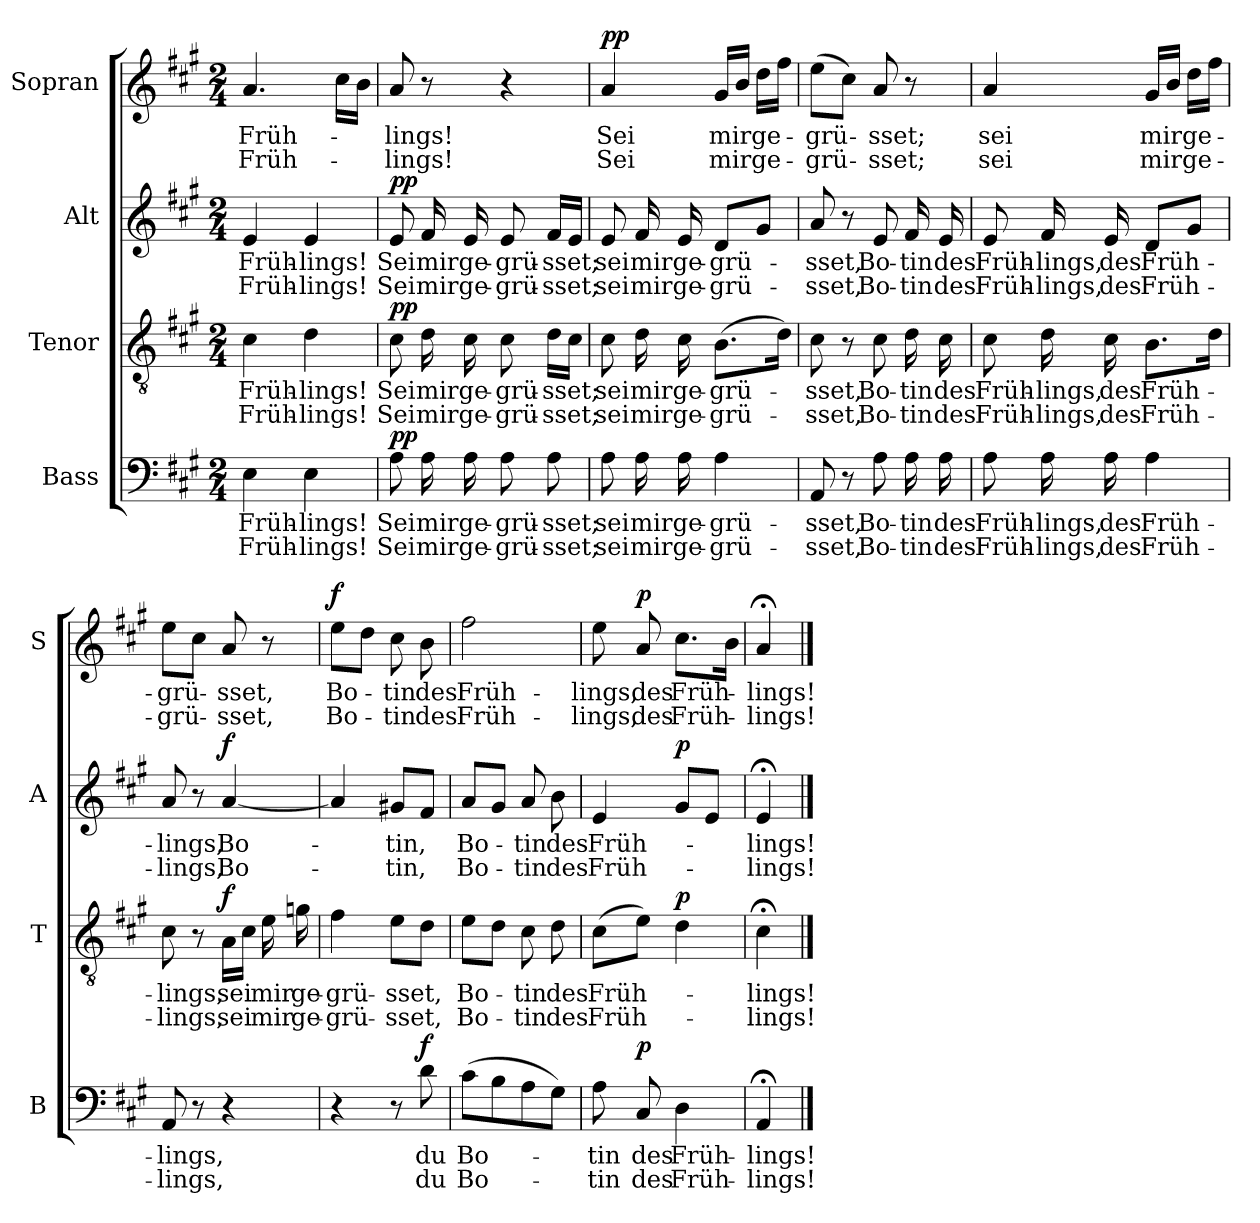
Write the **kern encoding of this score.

**kern	**text	**text	**dynam	**kern	**text	**text	**dynam	**kern	**text	**text	**dynam	**kern	**text	**text	**dynam
*part4	*part4	*part4	*part4	*part3	*part3	*part3	*part3	*part2	*part2	*part2	*part2	*part1	*part1	*part1	*part1
*staff4	*staff4	*staff4	*staff4	*staff3	*staff3	*staff3	*staff3	*staff2	*staff2	*staff2	*staff2	*staff1	*staff1	*staff1	*staff1
*I"Bass	*	*	*	*I"Tenor	*	*	*	*I"Alt	*	*	*	*I"Sopran	*	*	*
*I'B	*	*	*	*I'T	*	*	*	*I'A	*	*	*	*I'S	*	*	*
*clefF4	*	*	*	*clefGv2	*	*	*	*clefG2	*	*	*	*clefG2	*	*	*
*k[f#c#g#]	*	*	*	*k[f#c#g#]	*	*	*	*k[f#c#g#]	*	*	*	*k[f#c#g#]	*	*	*
*A:	*	*	*	*A:	*	*	*	*A:	*	*	*	*A:	*	*	*
*M2/4	*	*	*	*M2/4	*	*	*	*M2/4	*	*	*	*M2/4	*	*	*
=	=	=	=	=	=	=	=	=	=	=	=	=	=	=	=
4E	Früh-	Früh-	.	4c#	Früh-	Früh-	.	4e	Früh-	Früh-	.	4.a	Früh-	Früh-	.
4E	-lings!	-lings!	.	4d	-lings!	-lings!	.	4e	-lings!	-lings!	.	.	.	.	.
.	.	.	.	.	.	.	.	.	.	.	.	16cc#LL	.	.	.
.	.	.	.	.	.	.	.	.	.	.	.	16bJJ	.	.	.
=	=	=	=	=	=	=	=	=	=	=	=	=	=	=	=
!	!	!	!LO:DY:a	!	!	!	!LO:DY:a	!	!	!	!LO:DY:a	!	!	!	!
8A	Sei	Sei	pp	8c#	Sei	Sei	pp	8e	Sei	Sei	pp	8a	-lings!	-lings!	.
16A	mir	mir	.	16d	mir	mir	.	16f#	mir	mir	.	8r	.	.	.
16A	ge-	ge-	.	16c#	ge-	ge-	.	16e	ge-	ge-	.	.	.	.	.
8A	-grü-	-grü-	.	8c#	-grü-	-grü-	.	8e	-grü-	-grü-	.	4r	.	.	.
8A	-sset;	-sset;	.	16dLL	-sset;	-sset;	.	16f#LL	-sset;	-sset;	.	.	.	.	.
.	.	.	.	16c#JJ	.	.	.	16eJJ	.	.	.	.	.	.	.
=	=	=	=	=	=	=	=	=	=	=	=	=	=	=	=
!	!	!	!	!	!	!	!	!	!	!	!	!	!	!	!LO:DY:a
8A	sei	sei	.	8c#	sei	sei	.	8e	sei	sei	.	4a	Sei	Sei	pp
16A	mir	mir	.	16d	mir	mir	.	16f#	mir	mir	.	.	.	.	.
16A	ge-	ge-	.	16c#	ge-	ge-	.	16e	ge-	ge-	.	.	.	.	.
4A	-grü-	-grü-	.	(8.BL	-grü-	-grü-	.	8dL	-grü-	-grü-	.	16g#LL	mir	mir	.
.	.	.	.	.	.	.	.	.	.	.	.	16bJJ	.	.	.
.	.	.	.	.	.	.	.	8g#J	.	.	.	16ddLL	ge-	ge-	.
.	.	.	.	16dJk)	.	.	.	.	.	.	.	16ff#JJ	.	.	.
=	=	=	=	=	=	=	=	=	=	=	=	=	=	=	=
8AA	-sset,	-sset,	.	8c#	-sset,	-sset,	.	8a	-sset,	-sset,	.	(8eeL	-grü-	-grü-	.
8r	.	.	.	8r	.	.	.	8r	.	.	.	8cc#J)	.	.	.
8A	Bo-	Bo-	.	8c#	Bo-	Bo-	.	8e	Bo-	Bo-	.	8a	-sset;	-sset;	.
16A	-tin	-tin	.	16d	-tin	-tin	.	16f#	-tin	-tin	.	8r	.	.	.
16A	des	des	.	16c#	des	des	.	16e	des	des	.	.	.	.	.
=	=	=	=	=	=	=	=	=	=	=	=	=	=	=	=
8A	Früh-	Früh-	.	8c#	Früh-	Früh-	.	8e	Früh-	Früh-	.	4a	sei	sei	.
16A	-lings,	-lings,	.	16d	-lings,	-lings,	.	16f#	-lings,	-lings,	.	.	.	.	.
16A	des	des	.	16c#	des	des	.	16e	des	des	.	.	.	.	.
4A	Früh-	Früh-	.	8.BL	Früh-	Früh-	.	8dL	Früh-	Früh-	.	16g#LL	mir	mir	.
.	.	.	.	.	.	.	.	.	.	.	.	16bJJ	.	.	.
.	.	.	.	.	.	.	.	8g#J	.	.	.	16ddLL	ge-	ge-	.
.	.	.	.	16dJk	.	.	.	.	.	.	.	16ff#JJ	.	.	.
=	=	=	=	=	=	=	=	=	=	=	=	=	=	=	=
8AA	-lings,	-lings,	.	8c#	-lings,	-lings,	.	8a	-lings,	-lings,	.	8eeL	-grü-	-grü-	.
8r	.	.	.	8r	.	.	.	8r	.	.	.	8cc#J	.	.	.
!	!	!	!	!	!	!	!LO:DY:a	!	!	!	!LO:DY:a	!	!	!	!
4r	.	.	.	16ALL	sei	sei	f	[4a	Bo-	Bo-	f	8a	-sset,	-sset,	.
.	.	.	.	16c#JJ	.	.	.	.	.	.	.	.	.	.	.
.	.	.	.	16e	mir	mir	.	.	.	.	.	8r	.	.	.
.	.	.	.	16gn	ge-	ge-	.	.	.	.	.	.	.	.	.
=	=	=	=	=	=	=	=	=	=	=	=	=	=	=	=
!	!	!	!	!	!	!	!	!	!	!	!	!	!	!	!LO:DY:a
4r	.	.	.	4f#	-grü-	-grü-	.	4a]	.	.	.	8eeL	Bo-	Bo-	f
.	.	.	.	.	.	.	.	.	.	.	.	8ddJ	.	.	.
8r	.	.	.	8eL	-sset,	-sset,	.	8g#XL	-tin,	-tin,	.	8cc#	-tin	-tin	.
!	!	!	!LO:DY:a	!	!	!	!	!	!	!	!	!	!	!	!
8d	du	du	f	8dJ	.	.	.	8f#J	.	.	.	8b	des	des	.
=	=	=	=	=	=	=	=	=	=	=	=	=	=	=	=
(8c#L	Bo-	Bo-	.	8eL	Bo-	Bo-	.	8aL	Bo-	Bo-	.	2ff#	Früh-	Früh-	.
8B	.	.	.	8dJ	.	.	.	8g#J	.	.	.	.	.	.	.
8A	.	.	.	8c#	-tin	-tin	.	8a	-tin	-tin	.	.	.	.	.
8G#J)	.	.	.	8d	des	des	.	8b	des	des	.	.	.	.	.
=	=	=	=	=	=	=	=	=	=	=	=	=	=	=	=
8A	-tin	-tin	.	(8c#L	Früh-	Früh-	.	4e	Früh-	Früh-	.	8ee	-lings,	-lings,	.
!	!	!	!LO:DY:a	!	!	!	!	!	!	!	!	!	!	!	!LO:DY:a
8C#	des	des	p	8eJ)	.	.	.	.	.	.	.	8a	des	des	p
!	!	!	!	!	!	!	!LO:DY:a	!	!	!	!LO:DY:a	!	!	!	!
4D	Früh-	Früh-	.	4d	.	.	p	8g#L	.	.	p	8.cc#L	Früh-	Früh-	.
.	.	.	.	.	.	.	.	8eJ	.	.	.	.	.	.	.
.	.	.	.	.	.	.	.	.	.	.	.	16bJk	.	.	.
=	=	=	=	=	=	=	=	=	=	=	=	=	=	=	=
4AA;<	-lings!	-lings!	.	4c#;<	-lings!	-lings!	.	4e;<	-lings!	-lings!	.	4a;<	-lings!	-lings!	.
==	==	==	==	==	==	==	==	==	==	==	==	==	==	==	==
*-	*-	*-	*-	*-	*-	*-	*-	*-	*-	*-	*-	*-	*-	*-	*-
